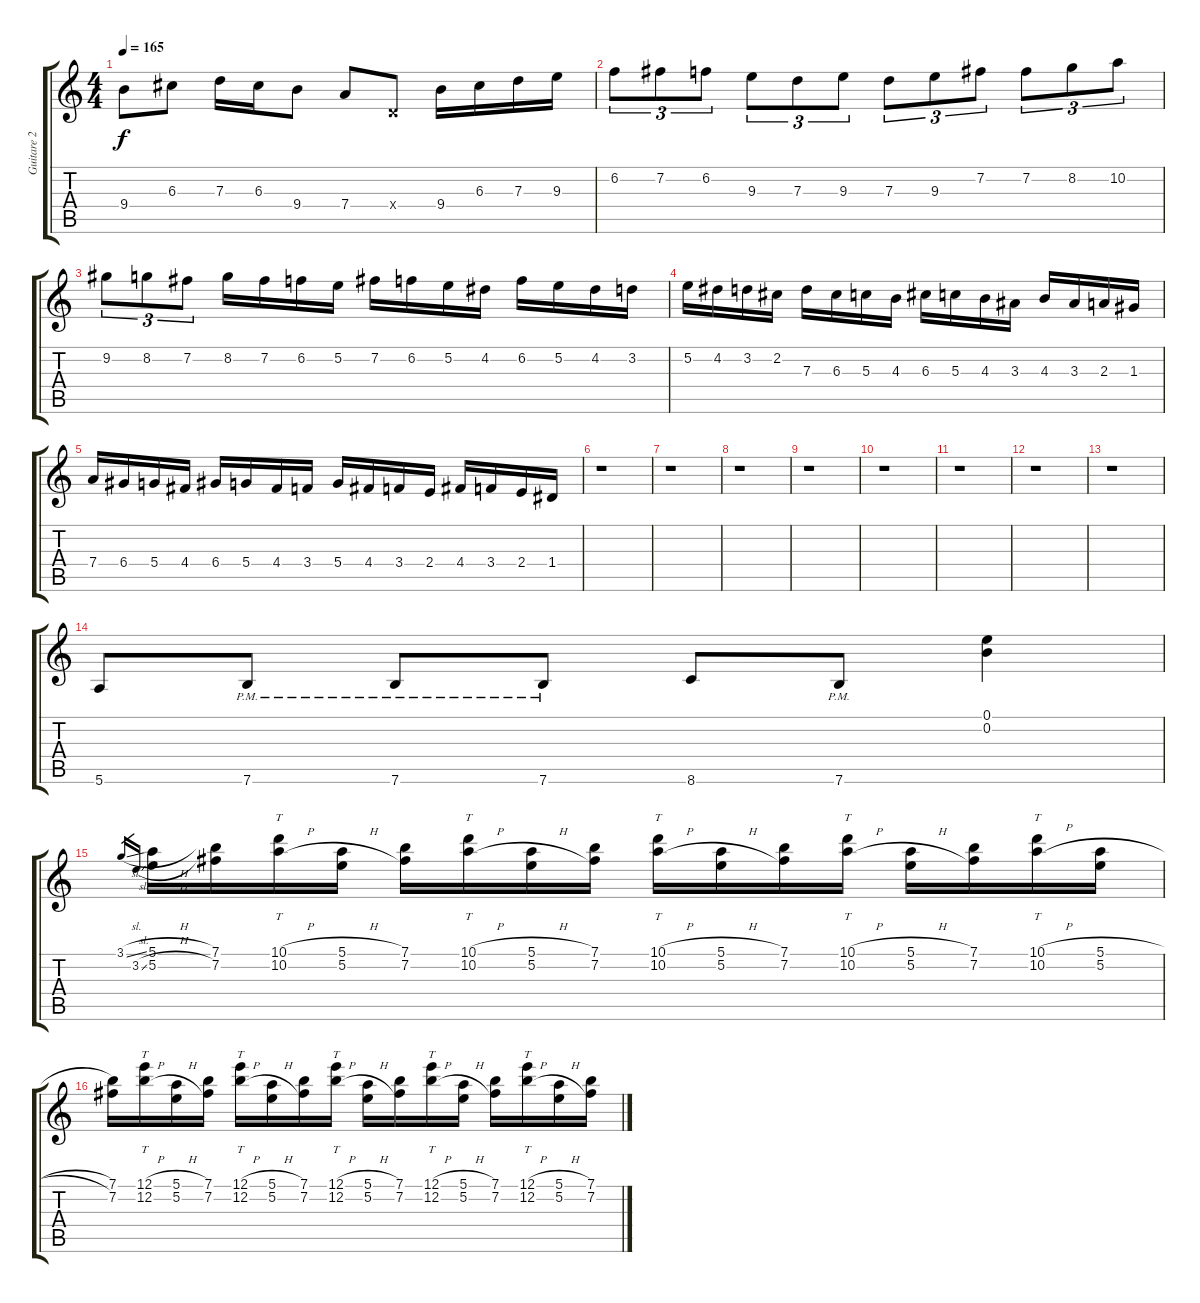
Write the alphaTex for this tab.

\track ("Guitare 2" "Guitare 2") {instrument overdrivenguitar}
\staff {score tabs}
\tuning (E4 B3 G3 D3 A2 E2) {hide}
\ts (4 4)
\tempo 165
\clef g2
\ks c
9.4.8{dy f} 6.3.8 7.3.16 6.3.16 9.4.8 7.4.8 0.4{x}.8 9.4.16 6.3.16 7.3.16 9.3.16 |
6.2.8{tu (3 2)} 7.2.8{tu (3 2)} 6.2.8{tu (3 2)} 9.3.8{tu (3 2)} 7.3.8{tu (3 2)} 9.3.8{tu (3 2)} 7.3.8{tu (3 2)} 9.3.8{tu (3 2)} 7.2.8{tu (3 2)} 7.2.8{tu (3 2)} 8.2.8{tu (3 2)} 10.2.8{tu (3 2)} |
9.2.8{tu (3 2)} 8.2.8{tu (3 2)} 7.2.8{tu (3 2)} 8.2.16 7.2.16 6.2.16 5.2.16 7.2.16 6.2.16 5.2.16 4.2.16 6.2.16 5.2.16 4.2.16 3.2.16 |
5.2.16 4.2.16 3.2.16 2.2.16 7.3.16 6.3.16 5.3.16 4.3.16 6.3.16 5.3.16 4.3.16 3.3.16 4.3.16 3.3.16 2.3.16 1.3.16 |
7.4.16 6.4.16 5.4.16 4.4.16 6.4.16 5.4.16 4.4.16 3.4.16 5.4.16 4.4.16 3.4.16 2.4.16 4.4.16 3.4.16 2.4.16 1.4.16 |
r.1 |
r.1 |
r.1 |
r.1 |
r.1 |
r.1 |
r.1 |
r.1 |
5.6.8 7.6{pm}.8 7.6{pm}.8 7.6{pm}.8 8.6.8 7.6{pm}.8 (0.1 0.2).4 |
3.1{sl}.16{gr} 3.2{sl}.16{gr} (5.1{h} 5.2{h}).16 (7.1 7.2).16 (10.1{h} 10.2{h}).16{tt} (5.1{h} 5.2{h}).16 (7.1 7.2).16 (10.1{h} 10.2{h}).16{tt} (5.1{h} 5.2{h}).16 (7.1 7.2).16 (10.1{h} 10.2{h}).16{tt} (5.1{h} 5.2{h}).16 (7.1 7.2).16 (10.1{h} 10.2{h}).16{tt} (5.1{h} 5.2{h}).16 (7.1 7.2).16 (10.1{h} 10.2{h}).16{tt} (5.1{h} 5.2{h}).16 |
(7.1 7.2).16 (12.1{h} 12.2{h}).16{tt} (5.1{h} 5.2{h}).16 (7.1 7.2).16 (12.1{h} 12.2{h}).16{tt} (5.1{h} 5.2{h}).16 (7.1 7.2).16 (12.1{h} 12.2{h}).16{tt} (5.1{h} 5.2{h}).16 (7.1 7.2).16 (12.1{h} 12.2{h}).16{tt} (5.1{h} 5.2{h}).16 (7.1 7.2).16 (12.1{h} 12.2{h}).16{tt} (5.1{h} 5.2{h}).16 (7.1 7.2).16
